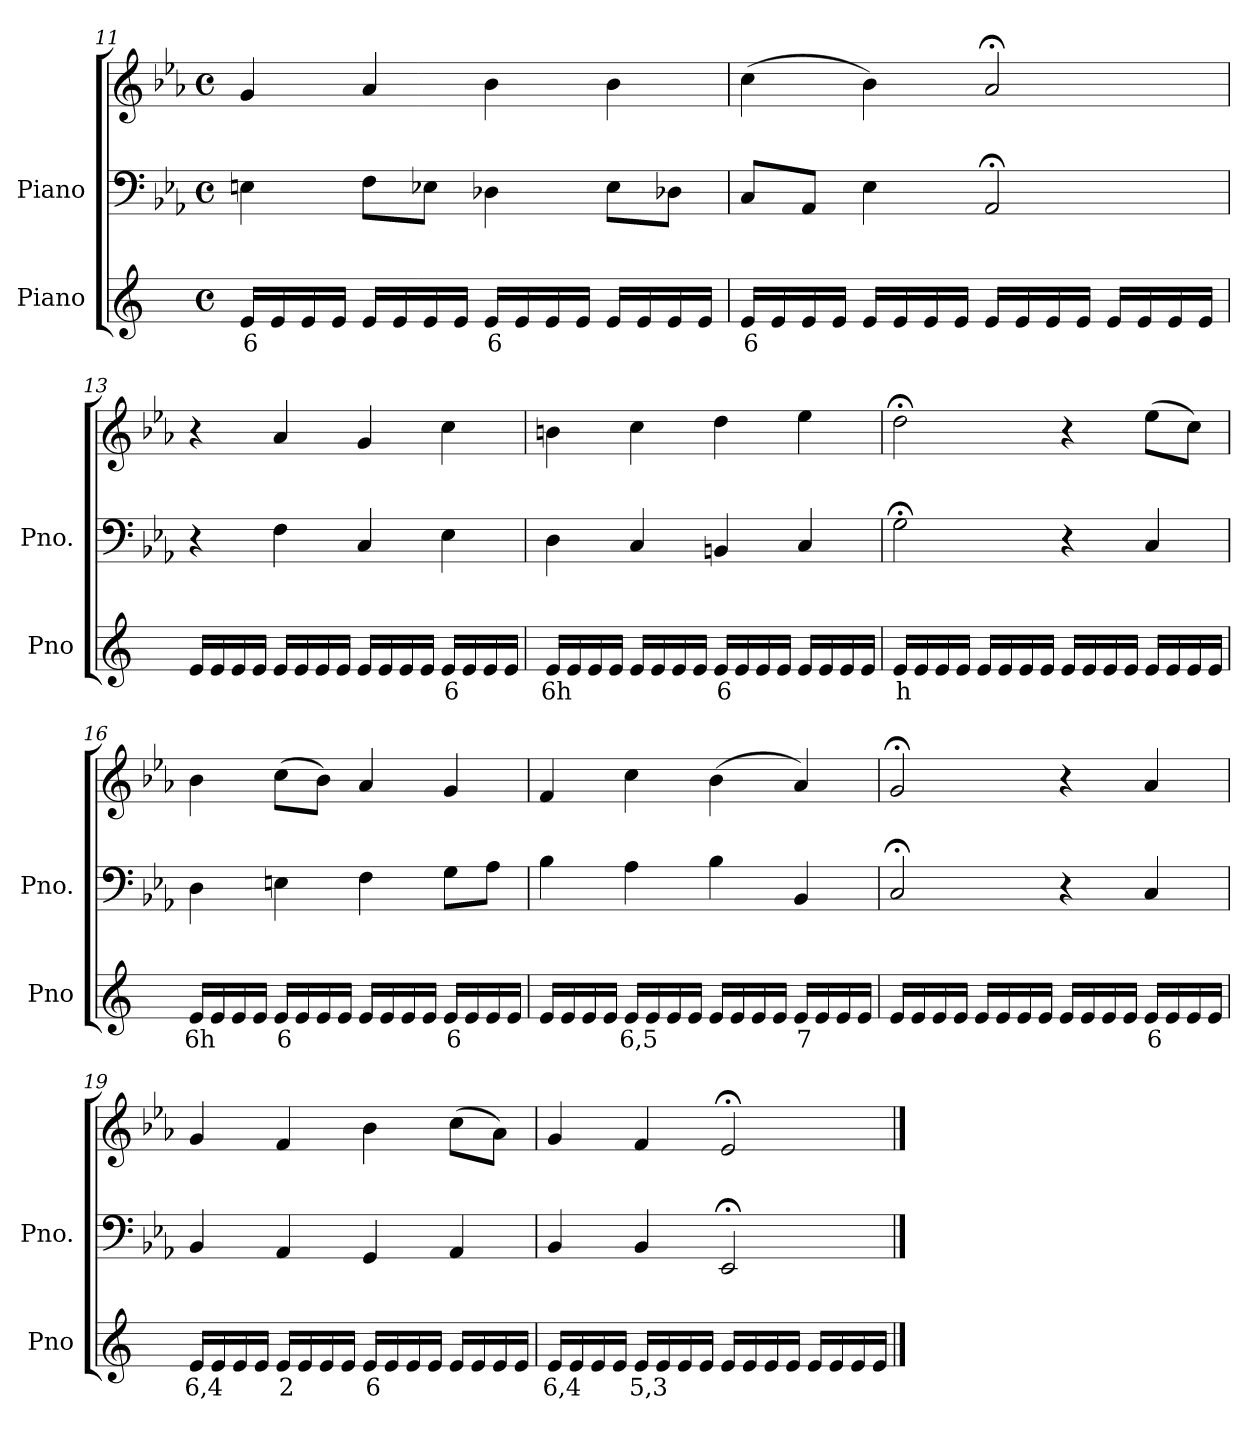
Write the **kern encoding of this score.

**kern	**text	**kern	**kern
*part2	*part2	*part1	*part1
*staff3	*staff3	*staff2	*staff1
*I"Piano	*	*I"Piano	*
*I'Pno	*	*I'Pno.	*
*clefG2	*	*clefF4	*clefG2
*k[]	*	*k[b-e-a-]	*k[b-e-a-]
*M4/4	*	*M4/4	*M4/4
*met(c)	*	*met(c)	*met(c)
=11	=11	=11	=11
!	!LO:LY:b	!	!
16e/LL	6	4En\	4g/
16e/	.	.	.
16e/	.	.	.
16e/JJ	.	.	.
16e/LL	.	8F\L	4a-/
16e/	.	.	.
!	!LO:LY:b	!	!
16e/	_	8E-X\J	.
16e/JJ	.	.	.
!	!LO:LY:b	!	!
16e/LL	6	4D-X\	4b-\
16e/	.	.	.
16e/	.	.	.
16e/JJ	.	.	.
16e/LL	.	8E-\L	4b-\
16e/	.	.	.
!	!LO:LY:b	!	!
16e/	_	8D-X\J	.
16e/JJ	.	.	.
=12	=12	=12	=12
!	!LO:LY:b	!	!
16e/LL	6	8C/L	(>4cc\
16e/	.	.	.
16e/	.	8AA-/J	.
16e/JJ	.	.	.
16e/LL	.	4E-\	4b-\)
16e/	.	.	.
16e/	.	.	.
16e/JJ	.	.	.
16e/LL	.	2AA-;</	2a-;</
16e/	.	.	.
16e/	.	.	.
16e/JJ	.	.	.
16e/LL	.	.	.
16e/	.	.	.
16e/	.	.	.
16e/JJ	.	.	.
=13	=13	=13	=13
16e/LL	.	4r	4r
16e/	.	.	.
16e/	.	.	.
16e/JJ	.	.	.
16e/LL	.	4F\	4a-/
16e/	.	.	.
16e/	.	.	.
16e/JJ	.	.	.
16e/LL	.	4C/	4g/
16e/	.	.	.
16e/	.	.	.
16e/JJ	.	.	.
!	!LO:LY:b	!	!
16e/LL	6	4E-\	4cc\
16e/	.	.	.
16e/	.	.	.
16e/JJ	.	.	.
=14	=14	=14	=14
!	!LO:LY:b	!	!
16e/LL	6h	4D\	4bn\
16e/	.	.	.
16e/	.	.	.
16e/JJ	.	.	.
16e/LL	.	4C/	4cc\
16e/	.	.	.
16e/	.	.	.
16e/JJ	.	.	.
!	!LO:LY:b	!	!
16e/LL	6	4BBn/	4dd\
16e/	.	.	.
16e/	.	.	.
16e/JJ	.	.	.
16e/LL	.	4C/	4ee-\
16e/	.	.	.
16e/	.	.	.
16e/JJ	.	.	.
=15	=15	=15	=15
!	!LO:LY:b	!	!
16e/LL	h	2G;<\	2dd;<\
16e/	.	.	.
16e/	.	.	.
16e/JJ	.	.	.
16e/LL	.	.	.
16e/	.	.	.
16e/	.	.	.
16e/JJ	.	.	.
16e/LL	.	4r	4r
16e/	.	.	.
16e/	.	.	.
16e/JJ	.	.	.
16e/LL	.	4C/	(>8ee-\L
16e/	.	.	.
16e/	.	.	8cc\J)
16e/JJ	.	.	.
=16	=16	=16	=16
!	!LO:LY:b	!	!
16e/LL	6h	4D\	4b-\
16e/	.	.	.
16e/	.	.	.
16e/JJ	.	.	.
!	!LO:LY:b	!	!
16e/LL	6	4En\	(>8cc\L
16e/	.	.	.
16e/	.	.	8b-\J)
16e/JJ	.	.	.
16e/LL	.	4F\	4a-/
16e/	.	.	.
16e/	.	.	.
16e/JJ	.	.	.
!	!LO:LY:b	!	!
16e/LL	6	8G\L	4g/
16e/	.	.	.
!	!LO:LY:b	!	!
16e/	_	8A-\J	.
16e/JJ	.	.	.
=17	=17	=17	=17
16e/LL	.	4B-\	4f/
16e/	.	.	.
16e/	.	.	.
16e/JJ	.	.	.
!	!LO:LY:b	!	!
16e/LL	6,5	4A-\	4cc\
16e/	.	.	.
16e/	.	.	.
16e/JJ	.	.	.
16e/LL	.	4B-\	(>4b-\
16e/	.	.	.
16e/	.	.	.
16e/JJ	.	.	.
!	!LO:LY:b	!	!
16e/LL	7	4BB-/	4a-/)
16e/	.	.	.
16e/	.	.	.
16e/JJ	.	.	.
=18	=18	=18	=18
16e/LL	.	2C;</	2g;</
16e/	.	.	.
16e/	.	.	.
16e/JJ	.	.	.
16e/LL	.	.	.
16e/	.	.	.
16e/	.	.	.
16e/JJ	.	.	.
16e/LL	.	4r	4r
16e/	.	.	.
16e/	.	.	.
16e/JJ	.	.	.
!	!LO:LY:b	!	!
16e/LL	6	4C/	4a-/
16e/	.	.	.
16e/	.	.	.
16e/JJ	.	.	.
=19	=19	=19	=19
!	!LO:LY:b	!	!
16e/LL	6,4	4BB-/	4g/
16e/	.	.	.
16e/	.	.	.
16e/JJ	.	.	.
!	!LO:LY:b	!	!
16e/LL	2	4AA-/	4f/
16e/	.	.	.
16e/	.	.	.
16e/JJ	.	.	.
!	!LO:LY:b	!	!
16e/LL	6	4GG/	4b-\
16e/	.	.	.
16e/	.	.	.
16e/JJ	.	.	.
16e/LL	.	4AA-/	(>8cc\L
16e/	.	.	.
16e/	.	.	8a-\J)
16e/JJ	.	.	.
=20	=20	=20	=20
!	!LO:LY:b	!	!
16e/LL	6,4	4BB-/	4g/
16e/	.	.	.
16e/	.	.	.
16e/JJ	.	.	.
!	!LO:LY:b	!	!
16e/LL	5,3	4BB-/	4f/
16e/	.	.	.
16e/	.	.	.
16e/JJ	.	.	.
16e/LL	.	2EE-;</	2e-;</
16e/	.	.	.
16e/	.	.	.
16e/JJ	.	.	.
16e/LL	.	.	.
16e/	.	.	.
16e/	.	.	.
16e/JJ	.	.	.
==	==	==	==
*-	*-	*-	*-
